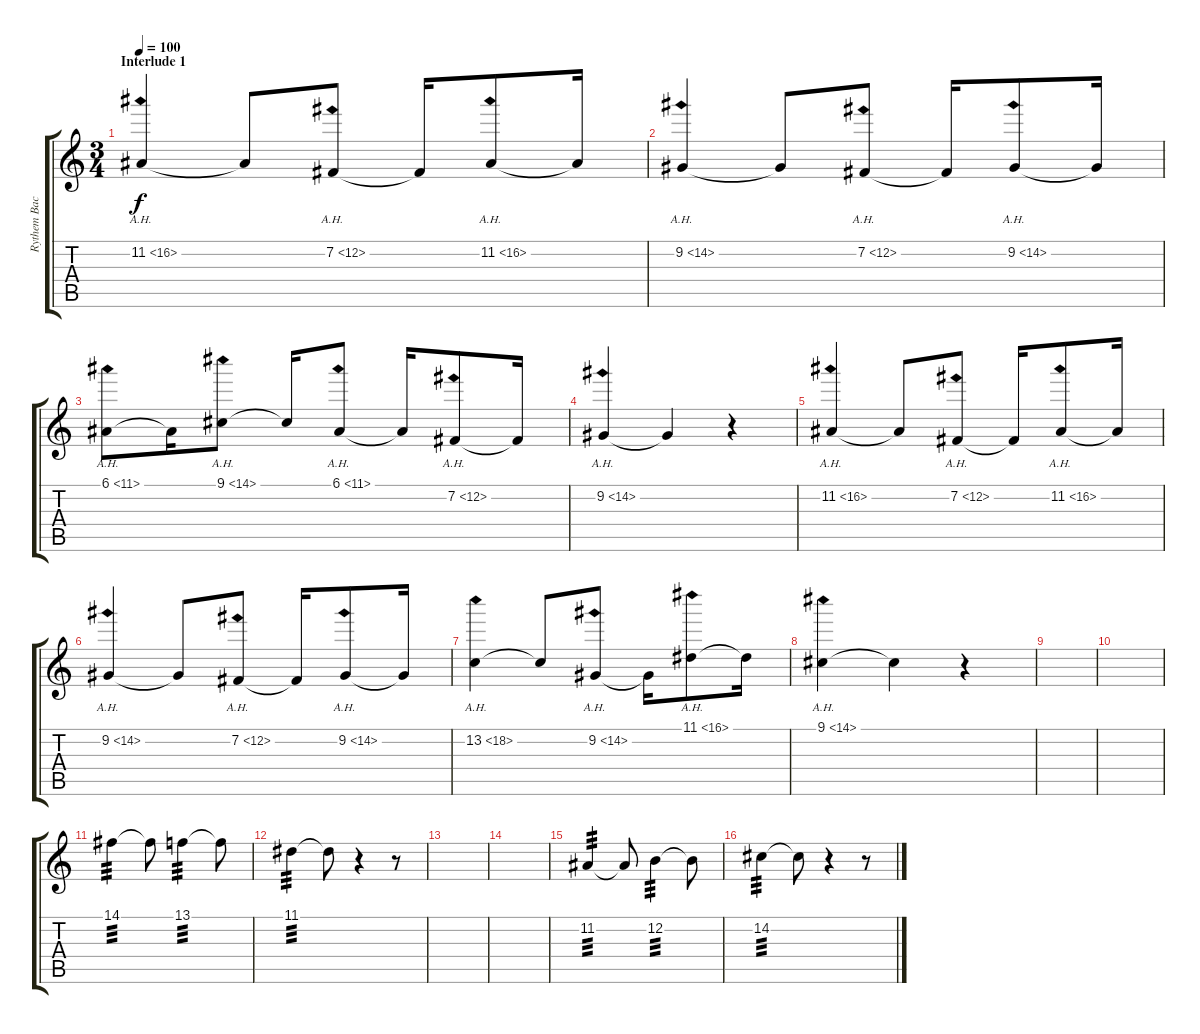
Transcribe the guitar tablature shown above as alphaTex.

\track ("Rythem Back Ground" "Rythem Bac") {instrument lead6voice}
\staff {score tabs}
\tuning (E4 B3 G3 D3 A2 E2) {hide}
\ts (3 4)
\section ("" "Interlude 1")
\tempo 100
\clef g2
\ks c
11.2{ah 5}.4{dy f volume 8 instrument piccolo} 11.2{t}.8 7.2{ah 5}.8 7.2{t}.16 11.2{ah 5}.8 11.2{t}.16 |
9.2{ah 5}.4 9.2{t}.8 7.2{ah 5}.8 7.2{t}.16 9.2{ah 5}.8 9.2{t}.16 |
6.1{ah 5}.8 6.1{t}.16 9.1{ah 5}.8 9.1{t}.16 6.1{ah 5}.8 6.1{t}.16 7.2{ah 5}.8 7.2{t}.16 |
9.2{ah 5}.4 9.2{t}.4 r.4 |
11.2{ah 5}.4 11.2{t}.8 7.2{ah 5}.8 7.2{t}.16 11.2{ah 5}.8 11.2{t}.16 |
9.2{ah 5}.4 9.2{t}.8 7.2{ah 5}.8 7.2{t}.16 9.2{ah 5}.8 9.2{t}.16 |
13.2{ah 5}.4 13.2{t}.8 9.2{ah 5}.8 9.2{t}.16 11.1{ah 5}.8 11.1{t}.16 |
9.1{ah 5}.4 9.1{t}.4 r.4 |
|
|
14.1.4{tp 3 instrument acousticguitarsteel} 14.1{t}.8 13.1.4{tp 3} 13.1{t}.8 |
11.1.4{tp 3} 11.1{t}.8 r.4 r.8 |
|
|
11.2.4{tp 3 instrument acousticguitarsteel} 11.2{t}.8 12.2.4{tp 3} 12.2{t}.8 |
14.2.4{tp 3} 14.2{t}.8 r.4 r.8
